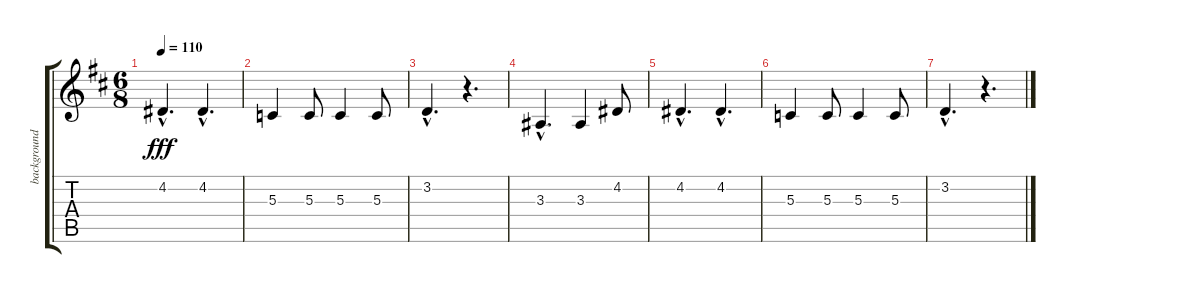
\track ("background vocals" "background") {instrument choiraahs}
\staff {score tabs}
\tuning (E4 B3 G3 D3 A2 E2) {hide}
\ts (6 8)
\tempo 110
\clef g2
\ks d
4.2{hac}.4{d dy fff} 4.2{hac}.4{d} |
5.3.4 5.3.8 5.3.4 5.3.8 |
3.2{hac}.4{d} r.4{d} |
3.3{hac}.4{d} 3.3.4 4.2.8 |
4.2{hac}.4{d} 4.2{hac}.4{d} |
5.3.4 5.3.8 5.3.4 5.3.8 |
3.2{hac}.4{d} r.4{d}
